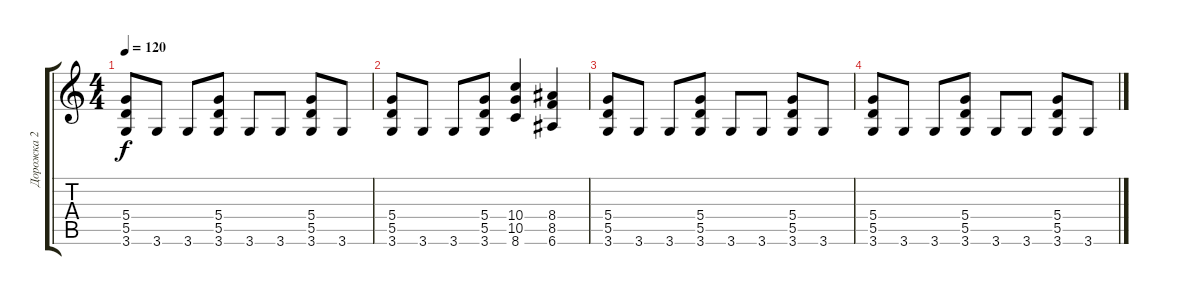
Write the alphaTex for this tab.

\track ("Дорожка 2" "Дорожка 2") {instrument distortionguitar}
\staff {score tabs}
\tuning (E4 B3 G3 D3 A2 E2) {hide}
\ts (4 4)
\tempo 120
\clef g2
\ks c
(5.4 5.5 3.6).8{dy f} 3.6.8 3.6.8 (5.4 5.5 3.6).8 3.6.8 3.6.8 (5.4 5.5 3.6).8 3.6.8 |
(5.4 5.5 3.6).8 3.6.8 3.6.8 (5.4 5.5 3.6).8 (10.4 10.5 8.6).4 (8.4 8.5 6.6).4 |
(5.4 5.5 3.6).8 3.6.8 3.6.8 (5.4 5.5 3.6).8 3.6.8 3.6.8 (5.4 5.5 3.6).8 3.6.8 |
(5.4 5.5 3.6).8 3.6.8 3.6.8 (5.4 5.5 3.6).8 3.6.8 3.6.8 (5.4 5.5 3.6).8 3.6.8
